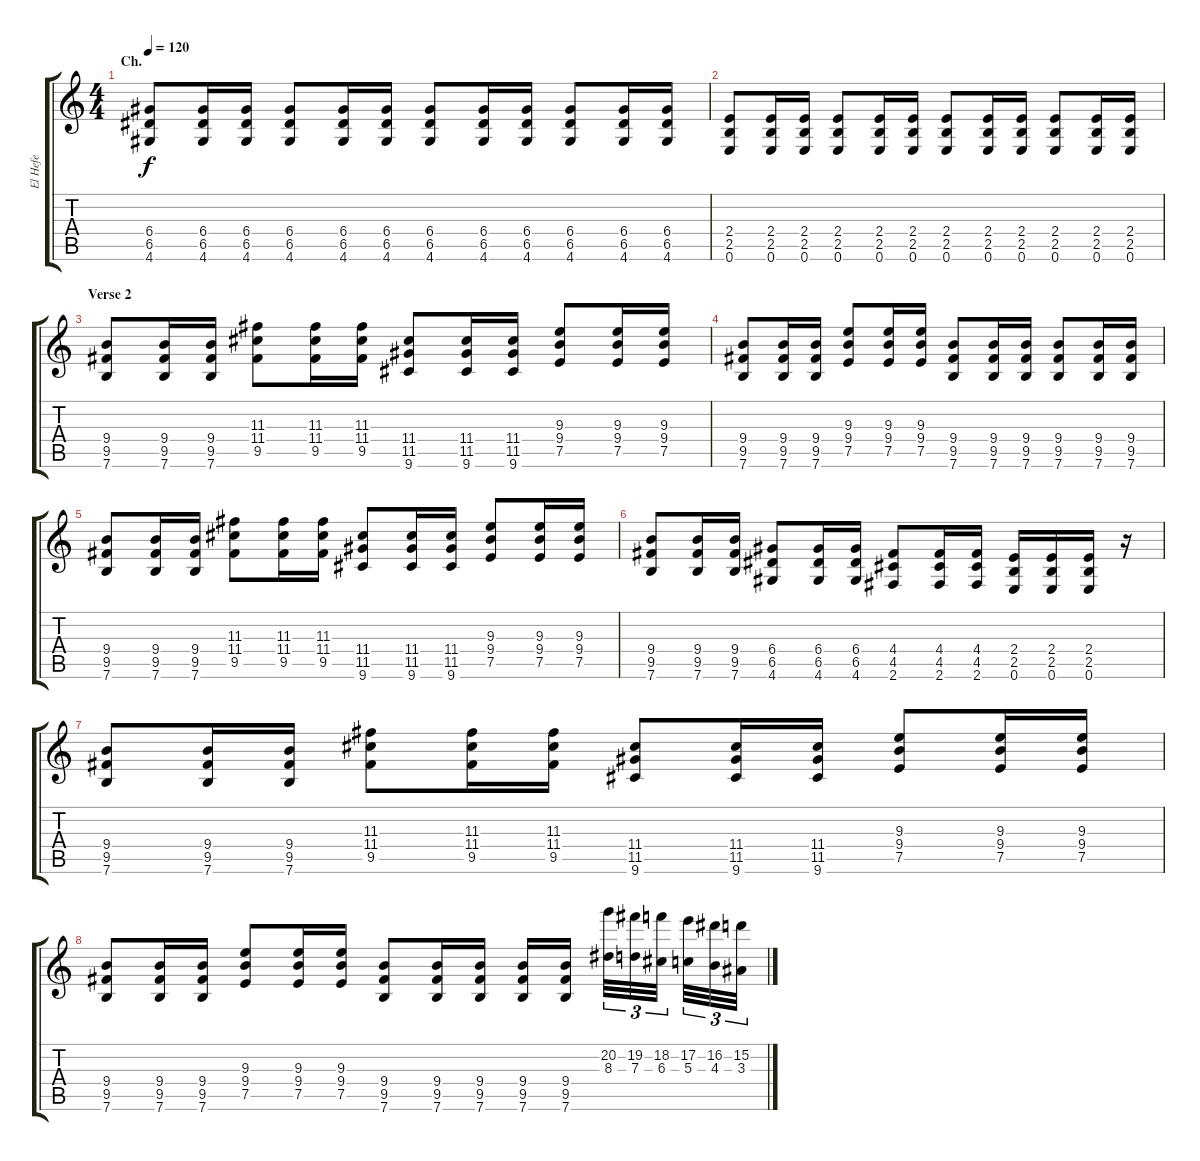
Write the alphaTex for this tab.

\track ("El Hefe" "El Hefe") {instrument overdrivenguitar}
\staff {score tabs}
\tuning (E4 B3 G3 D3 A2 E2) {hide}
\ts (4 4)
\section ("" "Ch.")
\tempo 120
\clef g2
\ks c
(6.4 6.5 4.6).8{dy f} (6.4 6.5 4.6).16 (6.4 6.5 4.6).16 (6.4 6.5 4.6).8 (6.4 6.5 4.6).16 (6.4 6.5 4.6).16 (6.4 6.5 4.6).8 (6.4 6.5 4.6).16 (6.4 6.5 4.6).16 (6.4 6.5 4.6).8 (6.4 6.5 4.6).16 (6.4 6.5 4.6).16 |
(2.4 2.5 0.6).8 (2.4 2.5 0.6).16 (2.4 2.5 0.6).16 (2.4 2.5 0.6).8 (2.4 2.5 0.6).16 (2.4 2.5 0.6).16 (2.4 2.5 0.6).8 (2.4 2.5 0.6).16 (2.4 2.5 0.6).16 (2.4 2.5 0.6).8 (2.4 2.5 0.6).16 (2.4 2.5 0.6).16 |
\section ("" "Verse 2")
(9.4 9.5 7.6).8 (9.4 9.5 7.6).16 (9.4 9.5 7.6).16 (11.3 11.4 9.5).8 (11.3 11.4 9.5).16 (11.3 11.4 9.5).16 (11.4 11.5 9.6).8 (11.4 11.5 9.6).16 (11.4 11.5 9.6).16 (9.3 9.4 7.5).8 (9.3 9.4 7.5).16 (9.3 9.4 7.5).16 |
(9.4 9.5 7.6).8 (9.4 9.5 7.6).16 (9.4 9.5 7.6).16 (9.3 9.4 7.5).8 (9.3 9.4 7.5).16 (9.3 9.4 7.5).16 (9.4 9.5 7.6).8 (9.4 9.5 7.6).16 (9.4 9.5 7.6).16 (9.4 9.5 7.6).8 (9.4 9.5 7.6).16 (9.4 9.5 7.6).16 |
(9.4 9.5 7.6).8 (9.4 9.5 7.6).16 (9.4 9.5 7.6).16 (11.3 11.4 9.5).8 (11.3 11.4 9.5).16 (11.3 11.4 9.5).16 (11.4 11.5 9.6).8 (11.4 11.5 9.6).16 (11.4 11.5 9.6).16 (9.3 9.4 7.5).8 (9.3 9.4 7.5).16 (9.3 9.4 7.5).16 |
(9.4 9.5 7.6).8 (9.4 9.5 7.6).16 (9.4 9.5 7.6).16 (6.4 6.5 4.6).8 (6.4 6.5 4.6).16 (6.4 6.5 4.6).16 (4.4 4.5 2.6).8 (4.4 4.5 2.6).16 (4.4 4.5 2.6).16 (2.4 2.5 0.6).16 (2.4 2.5 0.6).16 (2.4 2.5 0.6).16 r.16 |
(9.4 9.5 7.6).8 (9.4 9.5 7.6).16 (9.4 9.5 7.6).16 (11.3 11.4 9.5).8 (11.3 11.4 9.5).16 (11.3 11.4 9.5).16 (11.4 11.5 9.6).8 (11.4 11.5 9.6).16 (11.4 11.5 9.6).16 (9.3 9.4 7.5).8 (9.3 9.4 7.5).16 (9.3 9.4 7.5).16 |
(9.4 9.5 7.6).8 (9.4 9.5 7.6).16 (9.4 9.5 7.6).16 (9.3 9.4 7.5).8 (9.3 9.4 7.5).16 (9.3 9.4 7.5).16 (9.4 9.5 7.6).8 (9.4 9.5 7.6).16 (9.4 9.5 7.6).16 (9.4 9.5 7.6).16 (9.4 9.5 7.6).16 (20.2 8.3).32{tu (3 2)} (19.2 7.3).32{tu (3 2)} (18.2 6.3).32{tu (3 2)} (17.2 5.3).32{tu (3 2)} (16.2 4.3).32{tu (3 2)} (15.2 3.3).32{tu (3 2)}
